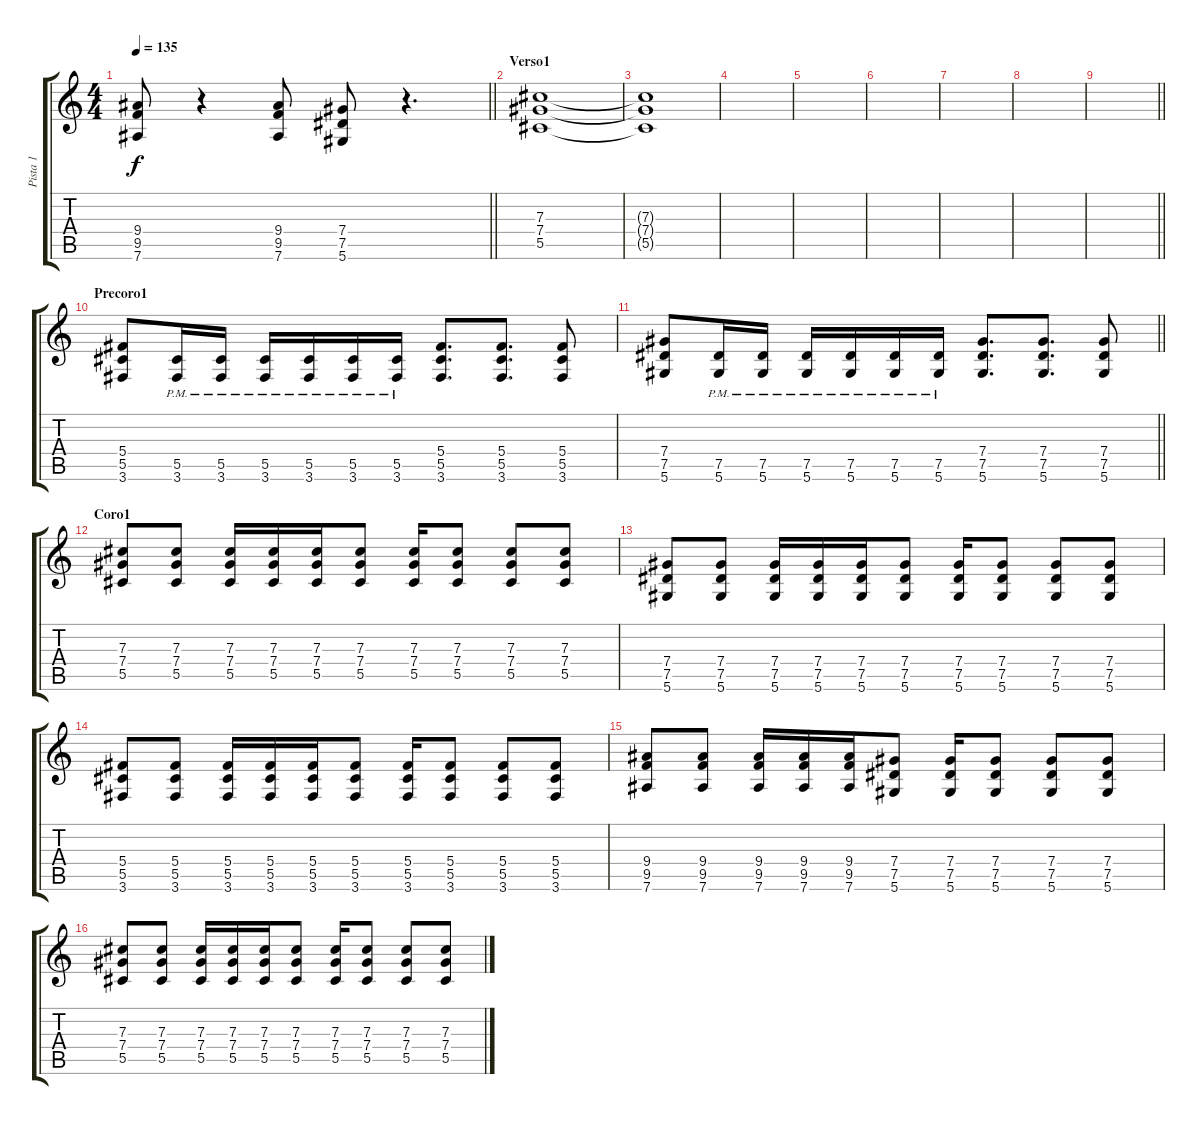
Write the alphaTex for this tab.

\track ("Pista 1" "Pista 1") {instrument distortionguitar}
\staff {score tabs}
\tuning (Eb4 Bb3 Gb3 Db3 Ab2 Eb2) {hide}
\ts (4 4)
\tempo 135
\clef g2
\barLineRight lightlight
\ks c
(9.4 9.5 7.6).8{dy f} r.4 (9.4 9.5 7.6).8 (7.4 7.5 5.6).8 r.4{d} |
\section ("" "Verso1")
(7.3 7.4 5.5).1{volume 0} |
(7.3{t} 7.4{t} 5.5{t}).1 |
|
|
|
|
|
\barLineRight lightlight
|
\section ("" "Precoro1")
(5.4 5.5 3.6).8{volume 13} (5.5{pm} 3.6{pm}).16 (5.5{pm} 3.6{pm}).16 (5.5{pm} 3.6{pm}).16 (5.5{pm} 3.6{pm}).16 (5.5{pm} 3.6{pm}).16 (5.5{pm} 3.6{pm}).16 (5.4 5.5 3.6).8{d} (5.4 5.5 3.6).8{d} (5.4 5.5 3.6).8 |
\barLineRight lightlight
(7.4 7.5 5.6).8 (7.5{pm} 5.6{pm}).16 (7.5{pm} 5.6{pm}).16 (7.5{pm} 5.6{pm}).16 (7.5{pm} 5.6{pm}).16 (7.5{pm} 5.6{pm}).16 (7.5{pm} 5.6{pm}).16 (7.4 7.5 5.6).8{d} (7.4 7.5 5.6).8{d} (7.4 7.5 5.6).8 |
\section ("" "Coro1")
(7.3 7.4 5.5).8 (7.3 7.4 5.5).8 (7.3 7.4 5.5).16 (7.3 7.4 5.5).16 (7.3 7.4 5.5).16 (7.3 7.4 5.5).8 (7.3 7.4 5.5).16 (7.3 7.4 5.5).8 (7.3 7.4 5.5).8 (7.3 7.4 5.5).8 |
(7.4 7.5 5.6).8 (7.4 7.5 5.6).8 (7.4 7.5 5.6).16 (7.4 7.5 5.6).16 (7.4 7.5 5.6).16 (7.4 7.5 5.6).8 (7.4 7.5 5.6).16 (7.4 7.5 5.6).8 (7.4 7.5 5.6).8 (7.4 7.5 5.6).8 |
(5.4 5.5 3.6).8 (5.4 5.5 3.6).8 (5.4 5.5 3.6).16 (5.4 5.5 3.6).16 (5.4 5.5 3.6).16 (5.4 5.5 3.6).8 (5.4 5.5 3.6).16 (5.4 5.5 3.6).8 (5.4 5.5 3.6).8 (5.4 5.5 3.6).8 |
(9.4 9.5 7.6).8 (9.4 9.5 7.6).8 (9.4 9.5 7.6).16 (9.4 9.5 7.6).16 (9.4 9.5 7.6).16 (7.4 7.5 5.6).8 (7.4 7.5 5.6).16 (7.4 7.5 5.6).8 (7.4 7.5 5.6).8 (7.4 7.5 5.6).8 |
(7.3 7.4 5.5).8 (7.3 7.4 5.5).8 (7.3 7.4 5.5).16 (7.3 7.4 5.5).16 (7.3 7.4 5.5).16 (7.3 7.4 5.5).8 (7.3 7.4 5.5).16 (7.3 7.4 5.5).8 (7.3 7.4 5.5).8 (7.3 7.4 5.5).8
